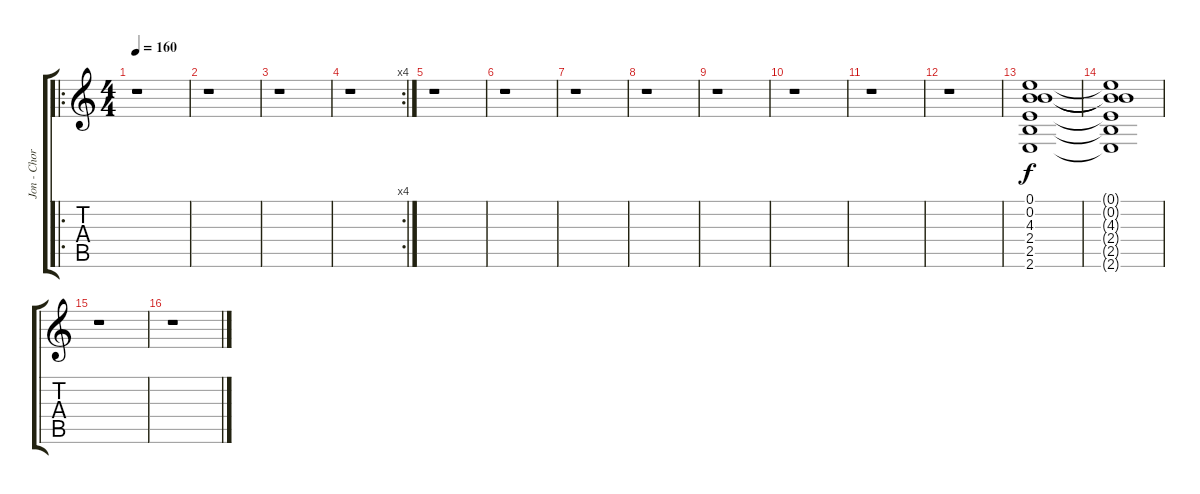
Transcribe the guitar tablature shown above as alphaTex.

\track ("Jon - Chorus" "Jon - Chor") {instrument distortionguitar}
\staff {score tabs}
\tuning (E4 B3 G3 D3 A2 D2) {hide}
\ro
\ts (4 4)
\tempo 160
\clef g2
\ks c
r.1{dy f} |
r.1 |
r.1 |
\rc 4
r.1 |
r.1 |
r.1 |
r.1 |
r.1 |
r.1 |
r.1 |
r.1 |
r.1 |
(0.1 0.2 4.3 2.4 2.5 2.6).1 |
(0.1{t} 0.2{t} 4.3{t} 2.4{t} 2.5{t} 2.6{t}).1 |
r.1 |
r.1
